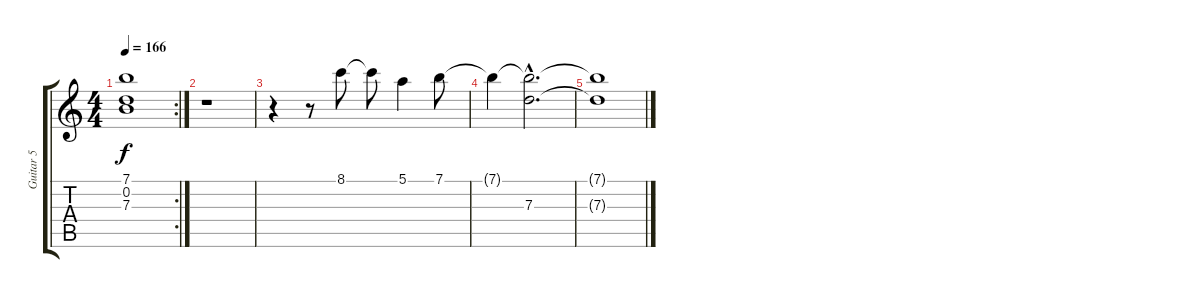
\track ("Guitar 5" "Guitar 5") {instrument electricguitarclean}
\staff {score tabs}
\tuning (E4 B3 G3 D3 A2 E2) {hide}
\rc 2
\ts (4 4)
\tempo 166
\clef g2
\ks c
(7.1{t} 0.2 7.3{t}).1{dy f} |
r.1 |
r.4 r.8 8.1.8 8.1{t}.8 5.1.4 7.1.8 |
7.1{t}.4 (7.1{hac t} 7.3{hac}).2{d} |
(7.1{t} 7.3{t}).1
